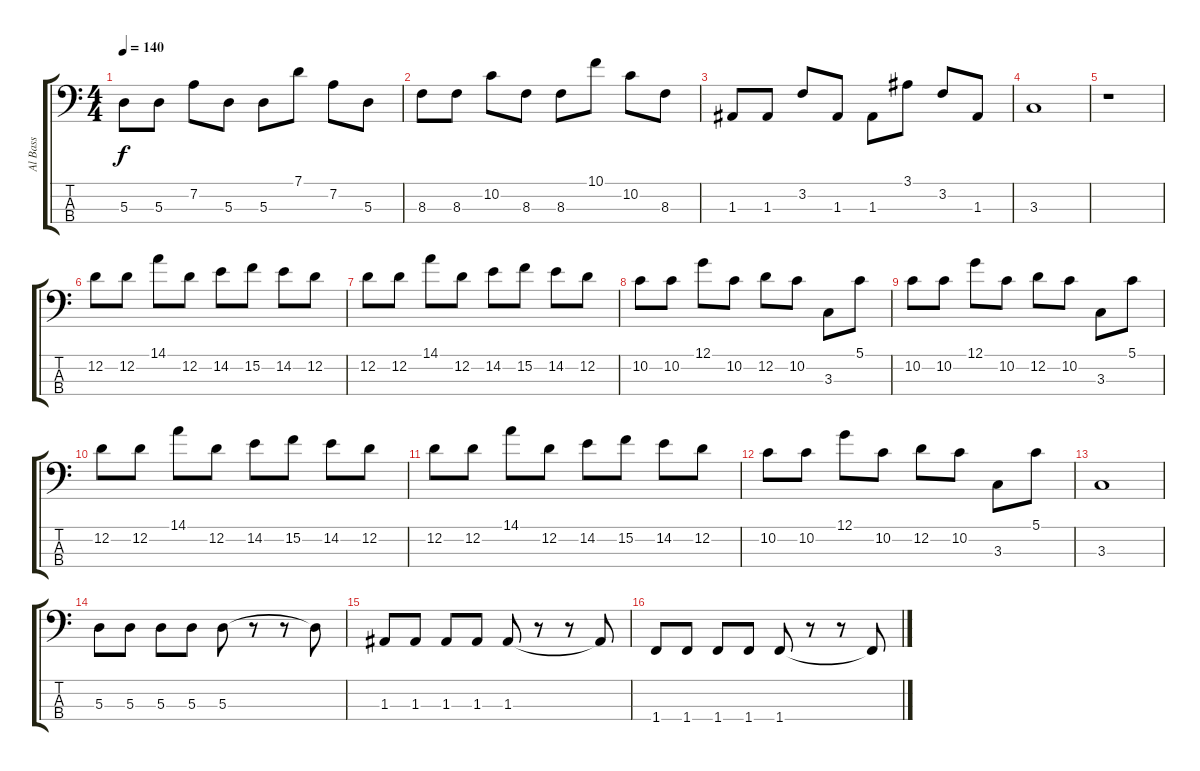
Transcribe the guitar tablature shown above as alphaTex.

\track ("Al Bass" "Al Bass") {instrument electricbasspick}
\staff {score tabs}
\tuning (G2 D2 A1 E1) {hide}
\ts (4 4)
\tempo 140
\clef f4
\ks c
5.3.8{dy f} 5.3.8 7.2.8 5.3.8 5.3.8 7.1.8 7.2.8 5.3.8 |
8.3.8 8.3.8 10.2.8 8.3.8 8.3.8 10.1.8 10.2.8 8.3.8 |
1.3.8 1.3.8 3.2.8 1.3.8 1.3.8 3.1.8 3.2.8 1.3.8 |
3.3.1 |
r.1 |
12.2.8 12.2.8 14.1.8 12.2.8 14.2.8 15.2.8 14.2.8 12.2.8 |
12.2.8 12.2.8 14.1.8 12.2.8 14.2.8 15.2.8 14.2.8 12.2.8 |
10.2.8 10.2.8 12.1.8 10.2.8 12.2.8 10.2.8 3.3.8 5.1.8 |
10.2.8 10.2.8 12.1.8 10.2.8 12.2.8 10.2.8 3.3.8 5.1.8 |
12.2.8 12.2.8 14.1.8 12.2.8 14.2.8 15.2.8 14.2.8 12.2.8 |
12.2.8 12.2.8 14.1.8 12.2.8 14.2.8 15.2.8 14.2.8 12.2.8 |
10.2.8 10.2.8 12.1.8 10.2.8 12.2.8 10.2.8 3.3.8 5.1.8 |
3.3.1 |
5.3.8 5.3.8 5.3.8 5.3.8 5.3.8 r.8 r.8 5.3{t}.8 |
1.3.8 1.3.8 1.3.8 1.3.8 1.3.8 r.8 r.8 1.3{t}.8 |
1.4.8 1.4.8 1.4.8 1.4.8 1.4.8 r.8 r.8 1.4{t}.8
